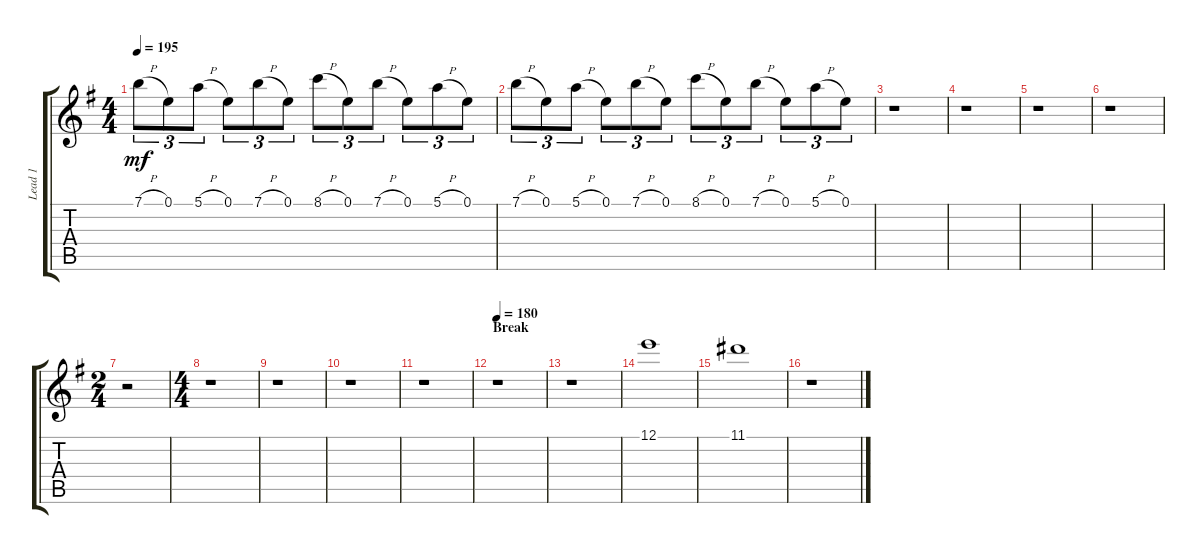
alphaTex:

\track ("Lead 1" "Lead 1") {instrument overdrivenguitar}
\staff {score tabs}
\tuning (E4 B3 G3 D3 A2 E2) {hide}
\ts (4 4)
\tempo 195
\clef g2
\ks eminor
7.1{h}.8{tu (3 2) dy mf} 0.1.8{tu (3 2)} 5.1{h}.8{tu (3 2)} 0.1.8{tu (3 2)} 7.1{h}.8{tu (3 2)} 0.1.8{tu (3 2)} 8.1{h}.8{tu (3 2)} 0.1.8{tu (3 2)} 7.1{h}.8{tu (3 2)} 0.1.8{tu (3 2)} 5.1{h}.8{tu (3 2)} 0.1.8{tu (3 2)} |
7.1{h}.8{tu (3 2)} 0.1.8{tu (3 2)} 5.1{h}.8{tu (3 2)} 0.1.8{tu (3 2)} 7.1{h}.8{tu (3 2)} 0.1.8{tu (3 2)} 8.1{h}.8{tu (3 2)} 0.1.8{tu (3 2)} 7.1{h}.8{tu (3 2)} 0.1.8{tu (3 2)} 5.1{h}.8{tu (3 2)} 0.1.8{tu (3 2)} |
r.1 |
r.1 |
r.1 |
r.1 |
\ts (2 4)
r.2 |
\ts (4 4)
r.1 |
r.1 |
r.1 |
r.1 |
\section ("" "Break")
\tempo 180
r.1 |
r.1 |
12.1.1 |
11.1.1 |
r.1
